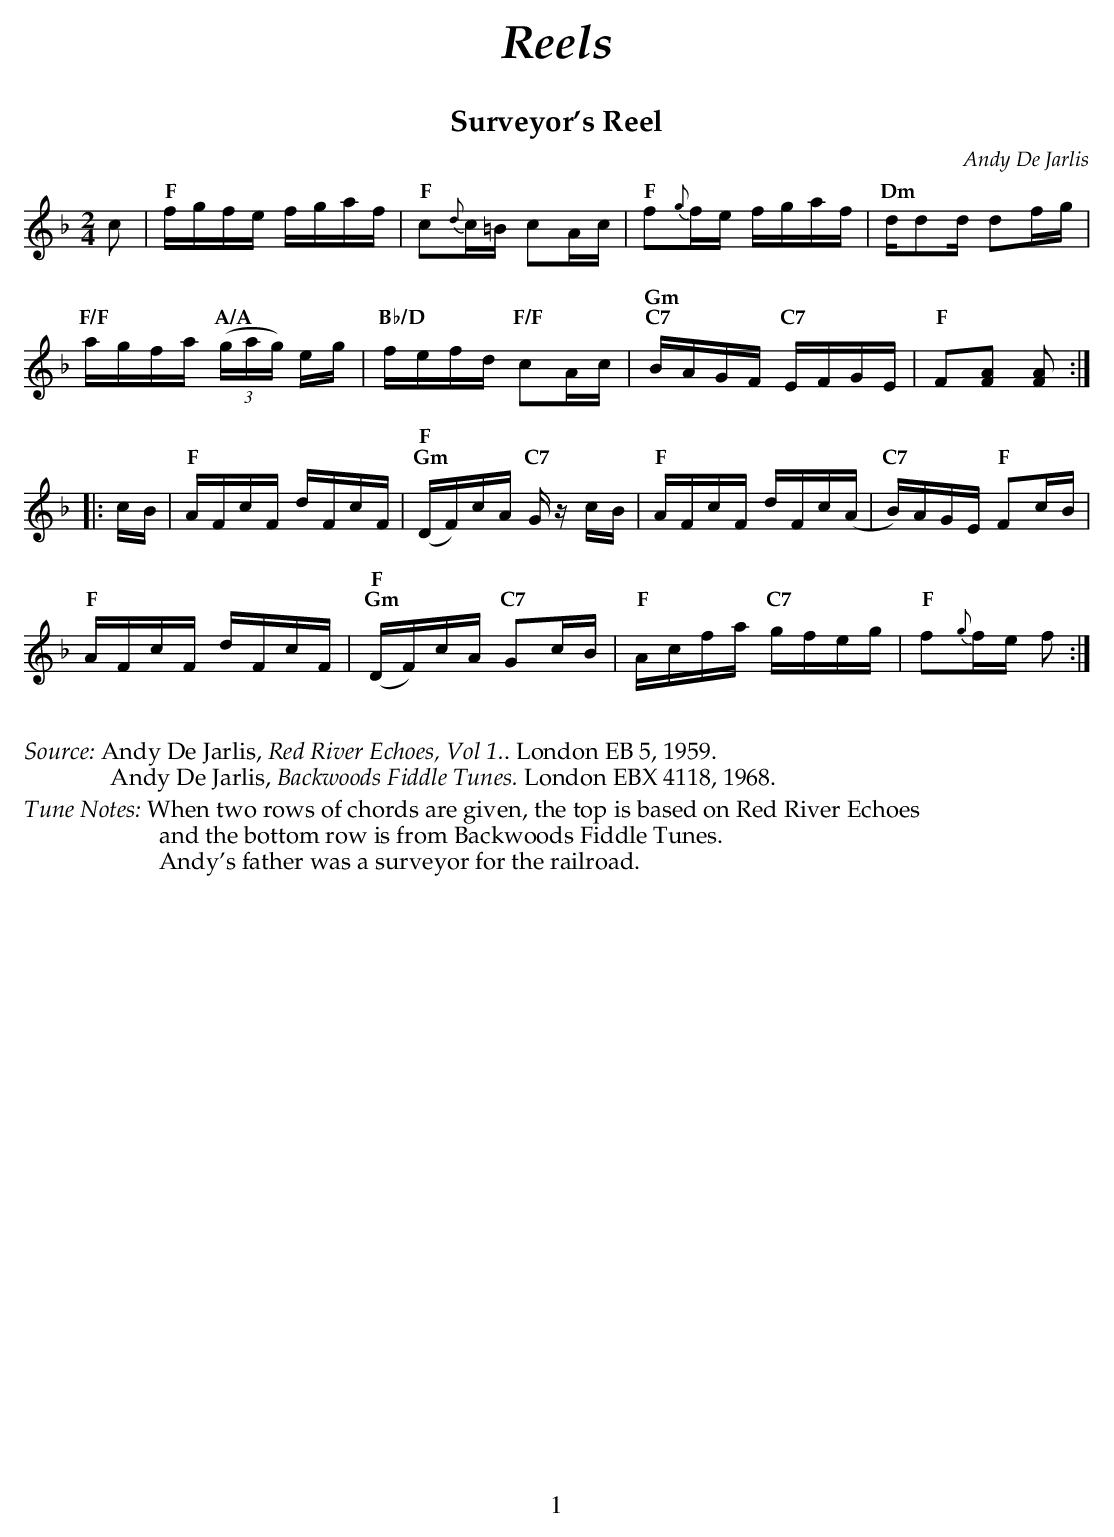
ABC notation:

X:1
T:Surveyor's Reel
C:Andy De Jarlis
M:2/4
L:1/16
K:F
c2 |\
"F" fgfe fgaf | "F" c2{d}c=B c2Ac | "F" f2{g}fe fgaf | "Dm" dd2d d2fg |
"F/F" agfa "A/A" ((3gag) eg | "Bb/D" fefd "F/F" c2Ac |\
"Gm;C7" BAGF "C7" EFGE | "F" F2[F2A2] [F2A2] :|
|:cB|\
"F" AFcF dFcF | "F;Gm" (DF)cA "C7" G zcB | "F" AFcF dFc(A | "C7" B)AGE "F" F2cB |
"F" AFcF dFcF | "F;Gm" (DF)cA "C7" G2cB | "F" Acfa "C7" gfeg | "F" f2{g}fe f2 :|
